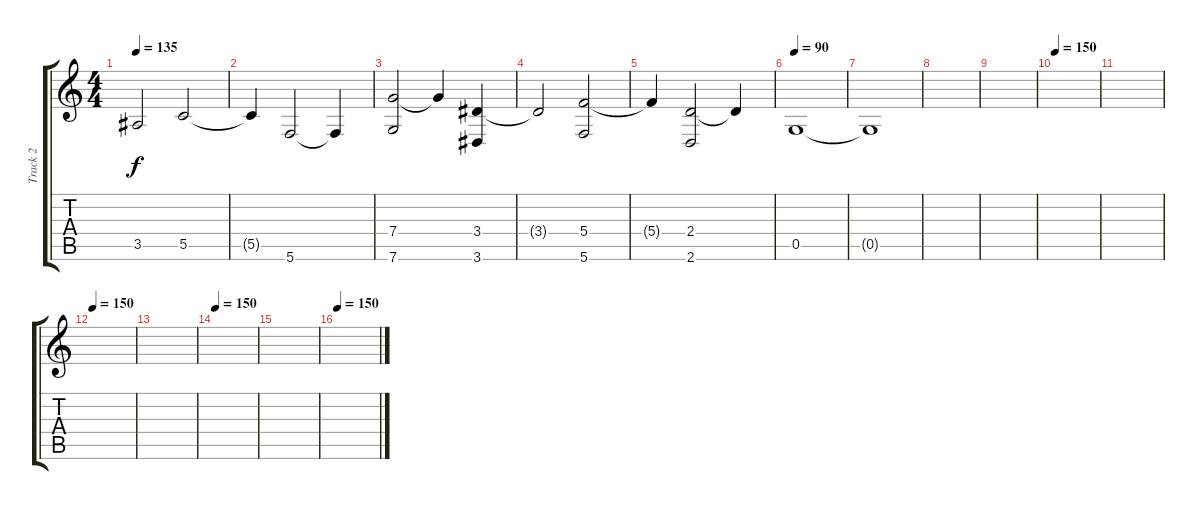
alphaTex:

\track ("Track 2" "Track 2") {instrument distortionguitar}
\staff {score tabs}
\tuning (D4 A3 F3 C3 G2 C2) {hide}
\ts (4 4)
\tempo 135
\clef g2
\ks c
3.5{t}.2{dy f} 5.5.2 |
5.5{t}.4 5.6.2 5.6{t}.4 |
(7.4 7.6).2 7.4{t}.4 (3.4 3.6).4 |
3.4{t}.2 (5.4 5.6).2 |
5.4{t}.4 (2.4 2.6).2 2.4{t}.4 |
\tempo 90
0.5.1 |
0.5{t}.1 |
|
|
\tempo 150
|
|
\tempo 150
|
|
\tempo 150
|
|
\tempo 150
